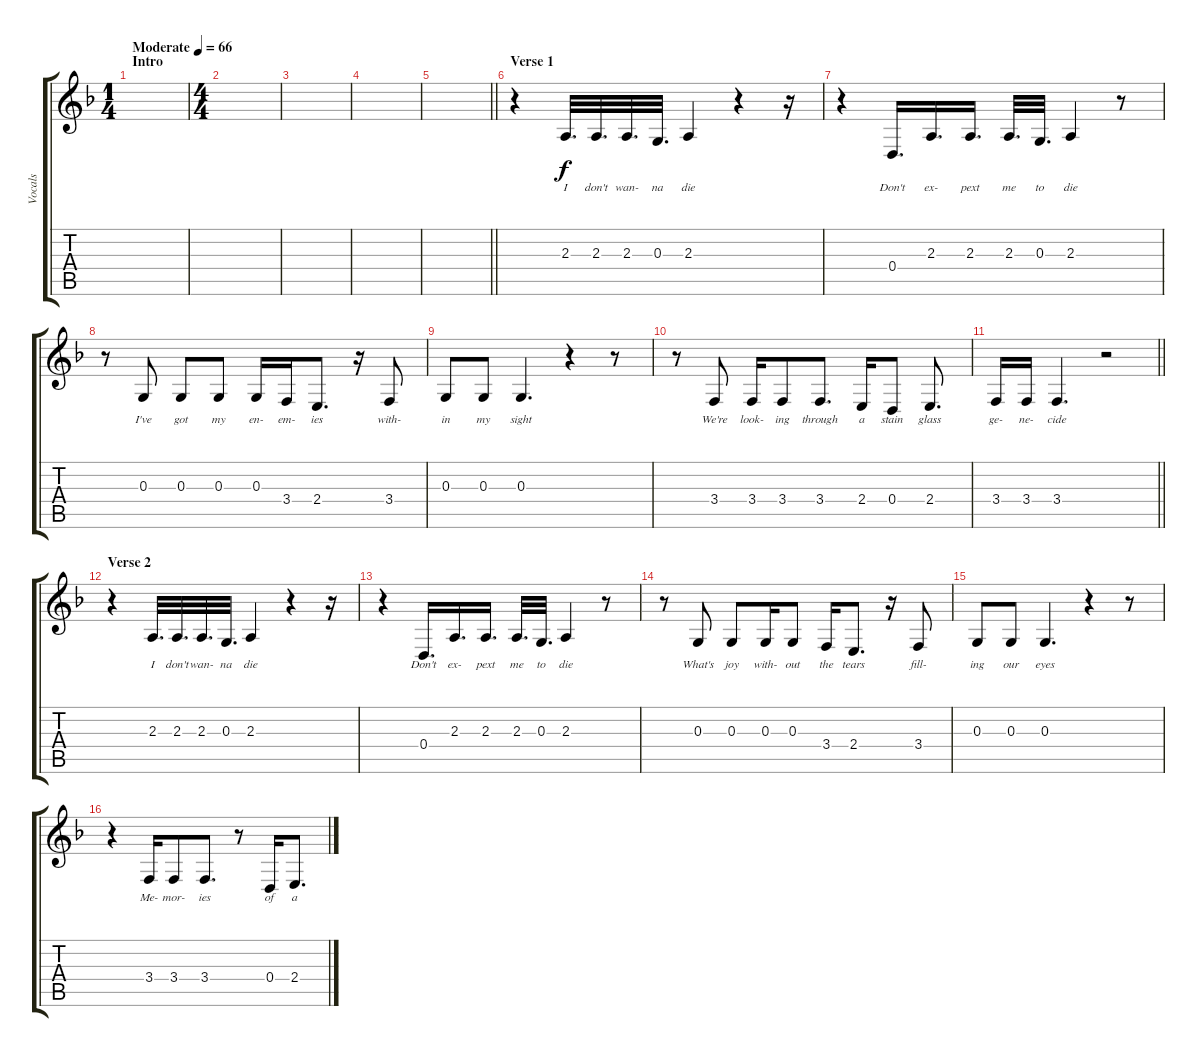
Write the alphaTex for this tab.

\track ("Vocals" "Vocals") {instrument altosax}
\staff {score tabs}
\tuning (E4 B3 G3 D3 A2 E2) {hide}
\ts (1 4)
\section ("" "Intro")
\tempo (66 "Moderate")
\clef g2
\ks f
|
\ts (4 4)
|
|
|
\barLineRight lightlight
|
\section ("" "Verse 1")
r.4 2.3.32{d lyrics (0 "I") lyrics (1 "") lyrics (2 "") lyrics (3 "") lyrics (4 "")} 2.3.32{d lyrics (0 "don't") lyrics (1 "") lyrics (2 "") lyrics (3 "") lyrics (4 "")} 2.3.32{d lyrics (0 "wan-") lyrics (1 "") lyrics (2 "") lyrics (3 "") lyrics (4 "")} 0.3.32{d lyrics (0 "na") lyrics (1 "") lyrics (2 "") lyrics (3 "") lyrics (4 "")} 2.3.4{lyrics (0 "die") lyrics (1 "") lyrics (2 "") lyrics (3 "") lyrics (4 "")} r.4 r.16 |
r.4 0.4.16{d lyrics (0 "Don't") lyrics (1 "") lyrics (2 "") lyrics (3 "") lyrics (4 "")} 2.3.16{d lyrics (0 "ex-") lyrics (1 "") lyrics (2 "") lyrics (3 "") lyrics (4 "")} 2.3.16{d lyrics (0 "pext") lyrics (1 "") lyrics (2 "") lyrics (3 "") lyrics (4 "")} 2.3.32{d lyrics (0 "me") lyrics (1 "") lyrics (2 "") lyrics (3 "") lyrics (4 "")} 0.3.32{d lyrics (0 "to") lyrics (1 "") lyrics (2 "") lyrics (3 "") lyrics (4 "")} 2.3.4{lyrics (0 "die") lyrics (1 "") lyrics (2 "") lyrics (3 "") lyrics (4 "")} r.8 |
r.8 0.3.8{lyrics (0 "I've") lyrics (1 "") lyrics (2 "") lyrics (3 "") lyrics (4 "")} 0.3.8{lyrics (0 "got") lyrics (1 "") lyrics (2 "") lyrics (3 "") lyrics (4 "")} 0.3.8{lyrics (0 "my") lyrics (1 "") lyrics (2 "") lyrics (3 "") lyrics (4 "")} 0.3.16{lyrics (0 "en-") lyrics (1 "") lyrics (2 "") lyrics (3 "") lyrics (4 "")} 3.4.16{lyrics (0 "em-") lyrics (1 "") lyrics (2 "") lyrics (3 "") lyrics (4 "")} 2.4.8{d lyrics (0 "ies") lyrics (1 "") lyrics (2 "") lyrics (3 "") lyrics (4 "")} r.16 3.4.8{lyrics (0 "with-") lyrics (1 "") lyrics (2 "") lyrics (3 "") lyrics (4 "")} |
0.3.8{lyrics (0 "in") lyrics (1 "") lyrics (2 "") lyrics (3 "") lyrics (4 "")} 0.3.8{lyrics (0 "my") lyrics (1 "") lyrics (2 "") lyrics (3 "") lyrics (4 "")} 0.3.4{d lyrics (0 "sight") lyrics (1 "") lyrics (2 "") lyrics (3 "") lyrics (4 "")} r.4 r.8 |
r.8 3.4.8{lyrics (0 "We're") lyrics (1 "") lyrics (2 "") lyrics (3 "") lyrics (4 "")} 3.4.16{lyrics (0 "look-") lyrics (1 "") lyrics (2 "") lyrics (3 "") lyrics (4 "")} 3.4.8{lyrics (0 "ing") lyrics (1 "") lyrics (2 "") lyrics (3 "") lyrics (4 "")} 3.4.8{d lyrics (0 "through") lyrics (1 "") lyrics (2 "") lyrics (3 "") lyrics (4 "")} 2.4.16{lyrics (0 "a") lyrics (1 "") lyrics (2 "") lyrics (3 "") lyrics (4 "")} 0.4.8{lyrics (0 "stain") lyrics (1 "") lyrics (2 "") lyrics (3 "") lyrics (4 "")} 2.4.8{d lyrics (0 "glass") lyrics (1 "") lyrics (2 "") lyrics (3 "") lyrics (4 "")} |
\barLineRight lightlight
3.4.16{lyrics (0 "ge-") lyrics (1 "") lyrics (2 "") lyrics (3 "") lyrics (4 "")} 3.4.16{lyrics (0 "ne-") lyrics (1 "") lyrics (2 "") lyrics (3 "") lyrics (4 "")} 3.4.4{d lyrics (0 "cide") lyrics (1 "") lyrics (2 "") lyrics (3 "") lyrics (4 "")} r.2 |
\section ("" "Verse 2")
r.4 2.3.32{d lyrics (0 "I") lyrics (1 "") lyrics (2 "") lyrics (3 "") lyrics (4 "")} 2.3.32{d lyrics (0 "don't") lyrics (1 "") lyrics (2 "") lyrics (3 "") lyrics (4 "")} 2.3.32{d lyrics (0 "wan-") lyrics (1 "") lyrics (2 "") lyrics (3 "") lyrics (4 "")} 0.3.32{d lyrics (0 "na") lyrics (1 "") lyrics (2 "") lyrics (3 "") lyrics (4 "")} 2.3.4{lyrics (0 "die") lyrics (1 "") lyrics (2 "") lyrics (3 "") lyrics (4 "")} r.4 r.16 |
r.4 0.4.16{d lyrics (0 "Don't") lyrics (1 "") lyrics (2 "") lyrics (3 "") lyrics (4 "")} 2.3.16{d lyrics (0 "ex-") lyrics (1 "") lyrics (2 "") lyrics (3 "") lyrics (4 "")} 2.3.16{d lyrics (0 "pext") lyrics (1 "") lyrics (2 "") lyrics (3 "") lyrics (4 "")} 2.3.32{d lyrics (0 "me") lyrics (1 "") lyrics (2 "") lyrics (3 "") lyrics (4 "")} 0.3.32{d lyrics (0 "to") lyrics (1 "") lyrics (2 "") lyrics (3 "") lyrics (4 "")} 2.3.4{lyrics (0 "die") lyrics (1 "") lyrics (2 "") lyrics (3 "") lyrics (4 "")} r.8 |
r.8 0.3.8{lyrics (0 "What's") lyrics (1 "") lyrics (2 "") lyrics (3 "") lyrics (4 "")} 0.3.8{lyrics (0 "joy") lyrics (1 "") lyrics (2 "") lyrics (3 "") lyrics (4 "")} 0.3.16{lyrics (0 "with-") lyrics (1 "") lyrics (2 "") lyrics (3 "") lyrics (4 "")} 0.3.8{lyrics (0 "out") lyrics (1 "") lyrics (2 "") lyrics (3 "") lyrics (4 "")} 3.4.16{lyrics (0 "the") lyrics (1 "") lyrics (2 "") lyrics (3 "") lyrics (4 "")} 2.4.8{d lyrics (0 "tears") lyrics (1 "") lyrics (2 "") lyrics (3 "") lyrics (4 "")} r.16 3.4.8{lyrics (0 "fill-") lyrics (1 "") lyrics (2 "") lyrics (3 "") lyrics (4 "")} |
0.3.8{lyrics (0 "ing") lyrics (1 "") lyrics (2 "") lyrics (3 "") lyrics (4 "")} 0.3.8{lyrics (0 "our") lyrics (1 "") lyrics (2 "") lyrics (3 "") lyrics (4 "")} 0.3.4{d lyrics (0 "eyes") lyrics (1 "") lyrics (2 "") lyrics (3 "") lyrics (4 "")} r.4 r.8 |
r.4 3.4.16{lyrics (0 "Me-") lyrics (1 "") lyrics (2 "") lyrics (3 "") lyrics (4 "")} 3.4.8{lyrics (0 "mor-") lyrics (1 "") lyrics (2 "") lyrics (3 "") lyrics (4 "")} 3.4.8{d lyrics (0 "ies") lyrics (1 "") lyrics (2 "") lyrics (3 "") lyrics (4 "")} r.8 0.4.16{lyrics (0 "of") lyrics (1 "") lyrics (2 "") lyrics (3 "") lyrics (4 "")} 2.4.8{d lyrics (0 "a") lyrics (1 "") lyrics (2 "") lyrics (3 "") lyrics (4 "")}
